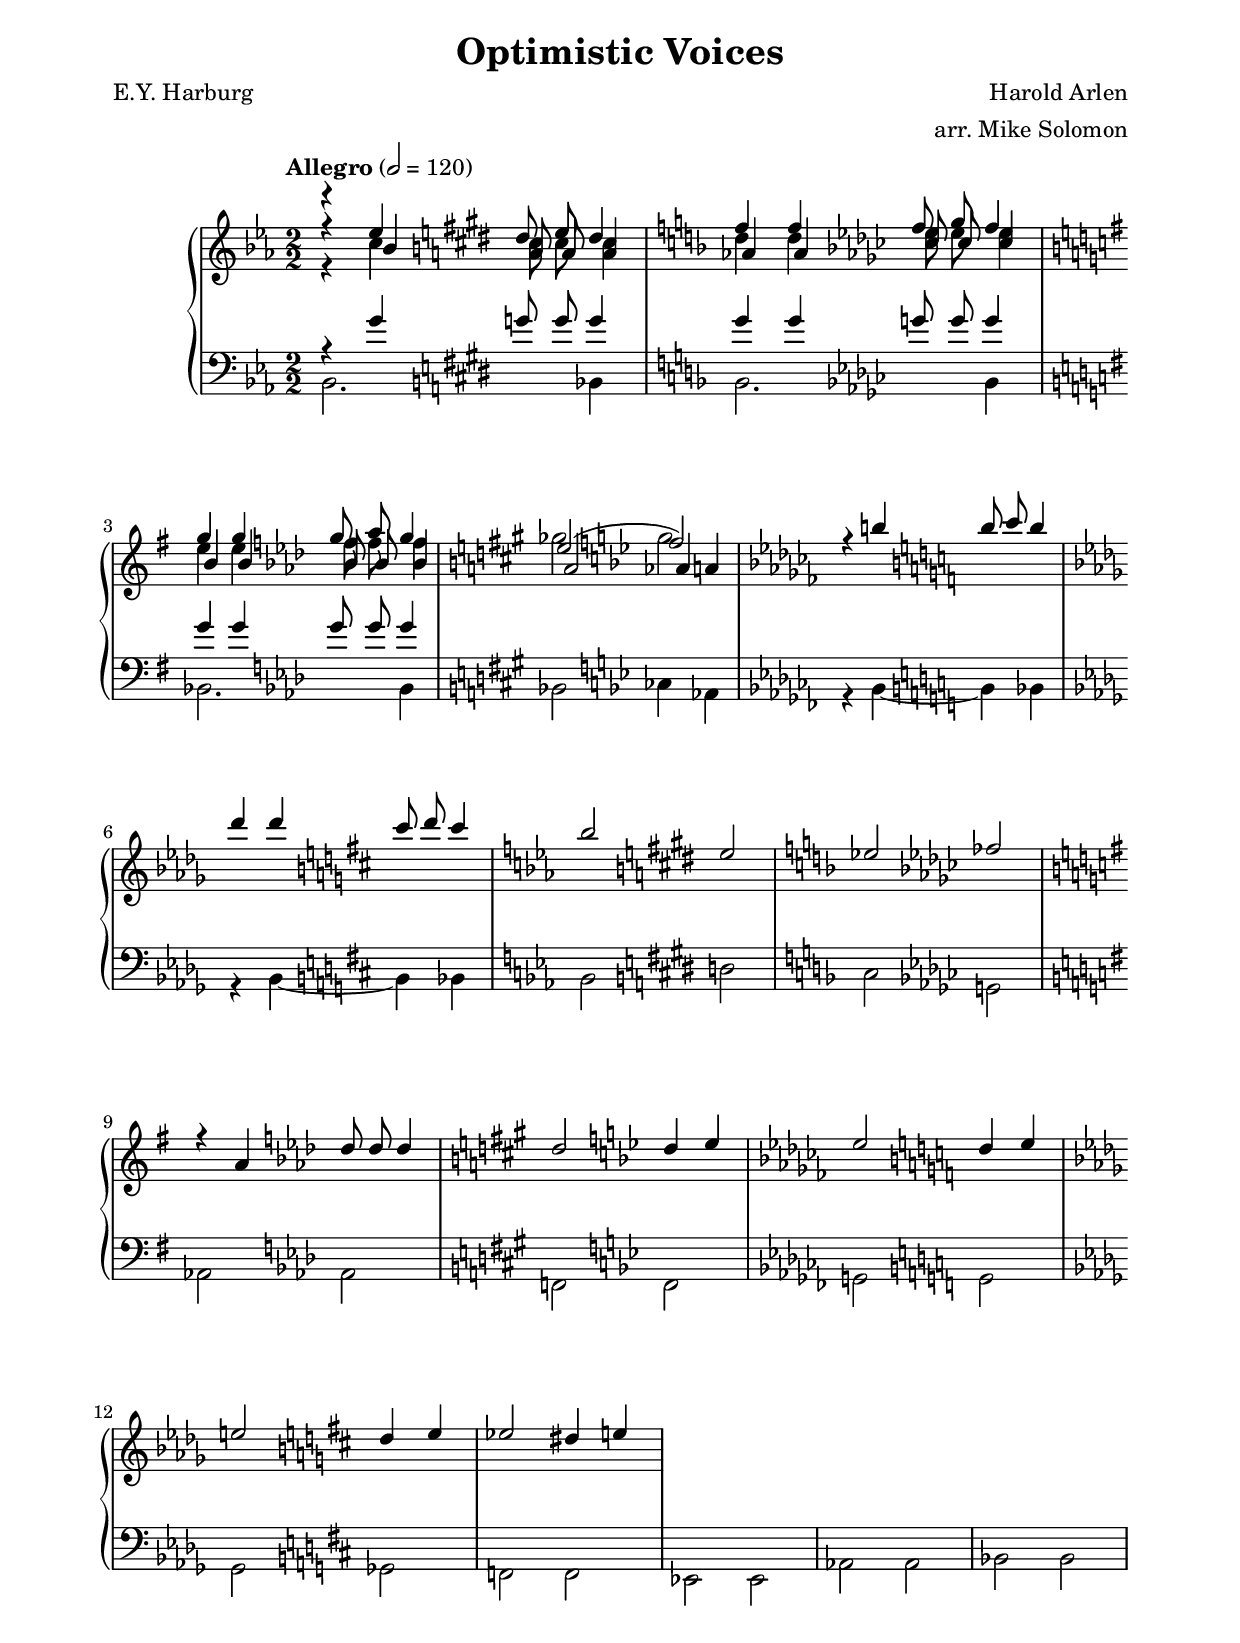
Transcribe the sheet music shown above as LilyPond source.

\version "2.17.0"
\include "defs-devel.ly"
\paper {
  footnote-separator-markup = \markup { \column { " "\override #`(span-factor . 1/5) { \draw-hline } }}
  footnote-padding = 5\mm
  top-system-spacing = #'((basic-distance . 1) (minimum-distance . 0) (padding . 1) (stretchability . 40))
  bottom-system-spacing = #'((basic-distance . 1) (minimum-distance . 0) (padding . 1) (stretchability . 50))
  ragged-right = ##f
  left-margin = 0.75\in
  right-margin = 0.75\in
  top-margin = 0.5\in
  bottom-margin = 0.6\in
  ragged-last-bottom = ##f
  %max-systems-per-page = #2
}

#(ly:set-option 'point-and-click #f)

MyRed = \Red
MyBlack = \Black
myred = \once \override NoteHead.color = #red
myblack = \revert NoteHead.color
%MyRed = \revert NoteHead.color
%MyBlack = \revert NoteHead.color
%myred = \revert NoteHead.color
%myblack = \revert NoteHead.color

agogic = #(make-articulation "downbow")

\header {
  title = "Optimistic Voices"
  %subtitle = \markup { for Ahti Sonninen }
  composer = "Harold Arlen"
  poet = "E.Y. Harburg"
  arranger = "arr. Mike Solomon"
}

nothing = {}

marks = {
  \time 2/2
  \tempo "Allegro" 2=120
  \key ees \major
  s2
  \key e \major
  s2
  \key f \major
  s2
  \key ges \major
  s2
  \key g \major
  s2
  \key aes \major
  s2
  \key a \major
  s2
  \key bes \major
  s2
  \key ces \major
  s2
  \key c \major
  s2
  \key des \major
  s2
  \key d \major
  s2
  \key ees \major
  s2
  \key e \major
  s2
  \key f \major
  s2
  \key ges \major
  s2
  \key g \major
  s2
  \key aes \major
  s2
  \key a \major
  s2
  \key bes \major
  s2
  \key ces \major
  s2
  \key c \major
  s2
  \key des \major
  s2
  \key d \major
  s2
}

prefatoryMatter = {
  #(set-accidental-style 'modern-cautionary)
}

soprano = \relative c'' { \autoBeamOff
  \prefatoryMatter
  r4 ees dis8 e dis4 |
  f f f8 ges f4 |
  g g g8 aes g4 |
  e2 ( f ) |
  r4 b b8 c b4 |
  des des cis8 d cis4 |
  %%%%%%
  bes2 e, |
  ees fes |
  r4 a,4 des8 des8 des4 |
  d2 d4 ees |
  ees2 d4 e |
  e2 d4 e |
  %%%
  ees2 dis4 e
  
}

sopranoWords = \lyricmode {
}

mezzo = \relative c'' { \autoBeamOff
  \prefatoryMatter
  r4 c cis8 cis cis4 |
  d d ees8 ees ees4 |
  e4 e f8 f f4 |
  ges2 g |
}

mezzoWords = \lyricmode {
}

alto = \relative c'' { \autoBeamOff
  \prefatoryMatter
  r4 bes a8 a a4 |
  aes aes ces8 ces ces4 |
  b b bes8 bes bes4 |
  a2 aes4 a
}

altoWords = \lyricmode {
}
%e b' d g
tenor = \relative c'' {
  \autoBeamOff
  \prefatoryMatter
  \clef "treble_8"
  r4 g4 g8 g g4 |
  g g g8 g g4 |
  g4 g g8 g g4 |  
}

tenorWords = \lyricmode {
}

bass = \relative c {
  \autoBeamOff
  \prefatoryMatter
  \clef bass
  bes2. bes4 |
  bes2. bes4 |
  bes2. bes4 |
  bes2 ces4 aes |
  r4 bes ~ bes bes |
  r4 bes ~ bes bes |
  bes2 d |
  c g |
  aes2 aes
  f f |
  g2 g |
  ges ges |
  f f |
  ees ees |
  aes aes |
  bes bes |
}

bassWords = \lyricmode {
}
%{
%%% SCORE
#(set-global-staff-size 16)

\score {
  \new ChoirStaff <<
    \new Staff \with { instrumentName = #"Bitch" %shortInstrumentName = #"M."
} <<
      \new Voice = "soprano" { << { \numericTimeSignature
        \soprano
      } {
        \marks
      } {
        \nothing
      }>> }
      \new Lyrics \lyricsto "soprano" {
        \sopranoWords
      }
    >>
    \new Staff \with { instrumentName = #"Dörty" %shortInstrumentName = #"E."
} <<
      \new Voice = "mezzo" { << { \numericTimeSignature
        \mezzo
      } {
        \marks
      } >> }
      \new Lyrics \lyricsto "mezzo" {
        \mezzoWords
      }
    >>
    \new Staff \with { instrumentName = #"Ttö" %shortInstrumentName = #"Mk."
} <<
      \new Voice = "alto" { << { \numericTimeSignature
        \alto
      } {
        \marks
      } >> }
      \new Lyrics \lyricsto "alto" {
        \altoWords
      }
    >>
    \new Staff \with { instrumentName = #"Fakbyd" %shortInstrumentName = #"R."
} <<
      \new Voice = "tenor" { << { \numericTimeSignature
        \tenor
      } {
        \marks
      } >> }
      \new Lyrics \lyricsto "tenor" {
        \tenorWords
      }
    >>
    \new Staff \with { instrumentName = #"Wysr" %shortInstrumentName = #"P." %\markup { \concat { E \super u . } }
} <<
      \new Voice = "bass" { << { \numericTimeSignature
        \bass
      } {
        \marks
      } >> }
      \new Lyrics \lyricsto "bass" {
        \bassWords
      }
    >>
  >>
  \layout {
    \context {
      \Voice
      \override TextScript #'layer = #6
      \override NoteHead #'layer = #7
      \override Glissando #'breakable = ##t
      \override TupletNumber #'breakable = ##t
      \override TupletBracket #'breakable = ##t
      \override DynamicLineSpanner #'direction = #UP
      %\override Slur #'direction = #UP
      \remove "Forbid_line_break_engraver"
    }
    \context {
      \Staff
      %\consists "Metronome_mark_engraver"
      \override TimeSignature #'style = #'numbered
      \override StaffSymbol #'layer = #4
      \override TimeSignature #'layer = #3
      \override TimeSignature #'whiteout = ##t
    }
    \context {
      \Lyrics
      %\override LyricText #'whiteout = ##t
      \override LyricText #'layer = #6
    }
    \context {
      \Score
      %\remove "Metronome_mark_engraver"
      \override NonMusicalPaperColumn #'allow-loose-spacing = ##f
    }
  }
}

%}
%%% piano redux
#(set-global-staff-size 20)

\score {
  \new PianoStaff <<
    \new Staff <<
      \new Voice = "1" { \voiceOne << \soprano \marks >> }
      \new Voice = "2" { \voiceTwo \mezzo }
      \new Voice = "3" { \voiceThree \alto }
    >>
    \new Staff <<
      \new Voice = "4" { \voiceOne << \tenor \marks >> }
      \new Voice = "5" { \voiceTwo \bass }
    >>
  >>
  \layout {
    \context {
      \Voice
      \override TextScript #'layer = #6
      \override NoteHead #'layer = #7
      \override Glissando #'breakable = ##t
      \override TupletNumber #'breakable = ##t
      \override TupletBracket #'breakable = ##t
      \remove "Forbid_line_break_engraver"
    }
    \context {
      \Staff
      %\consists "Metronome_mark_engraver"
      \override TimeSignature #'style = #'numbered
      \override StaffSymbol #'layer = #4
      \override TimeSignature #'layer = #3
      \override TimeSignature #'whiteout = ##t
    }
    \context {
      \Lyrics
      %\override LyricText #'whiteout = ##t
      \override LyricText #'layer = #6
    }
    \context {
      \Score
      %\remove "Metronome_mark_engraver"
      \override NonMusicalPaperColumn #'allow-loose-spacing = ##f
    }
  }
}
%%% MIDI

\score {
  \new ChoirStaff <<
    \new Staff \with { instrumentName = #"Bitch" %shortInstrumentName = #"M."
} <<
      \new Voice = "soprano" { << { \numericTimeSignature
        \soprano
      } {
        \marks
      } >> }
      \new Lyrics \lyricsto "soprano" {
        \sopranoWords
      }
    >>
    \new Staff \with { instrumentName = #"Dörty" %shortInstrumentName = #"E."
} <<
      \new Voice = "mezzo" { \numericTimeSignature
        \mezzo
      }
      \new Lyrics \lyricsto "mezzo" {
        \mezzoWords
      }
    >>
    \new Staff \with { instrumentName = #"Ttö" %shortInstrumentName = #"Mk."
} <<
      \new Voice = "alto" { \numericTimeSignature
        \alto
      }
      \new Lyrics \lyricsto "alto" {
        \altoWords
      }
    >>
    \new Staff \with { instrumentName = #"Fakbyd" %shortInstrumentName = #"R."
} <<
      \new Voice = "tenor" { \numericTimeSignature
        \tenor
      }
      \new Lyrics \lyricsto "tenor" {
        \tenorWords
      }
    >>
    \new Staff \with { instrumentName = #"Wysr" %shortInstrumentName = #"P." %\markup { \concat { E \super u . } }
} <<
      \new Voice = "bass" { \numericTimeSignature
        \bass
      }
      \new Lyrics \lyricsto "bass" {
        \bassWords
      }
    >>
  >>
  \midi {}
}
